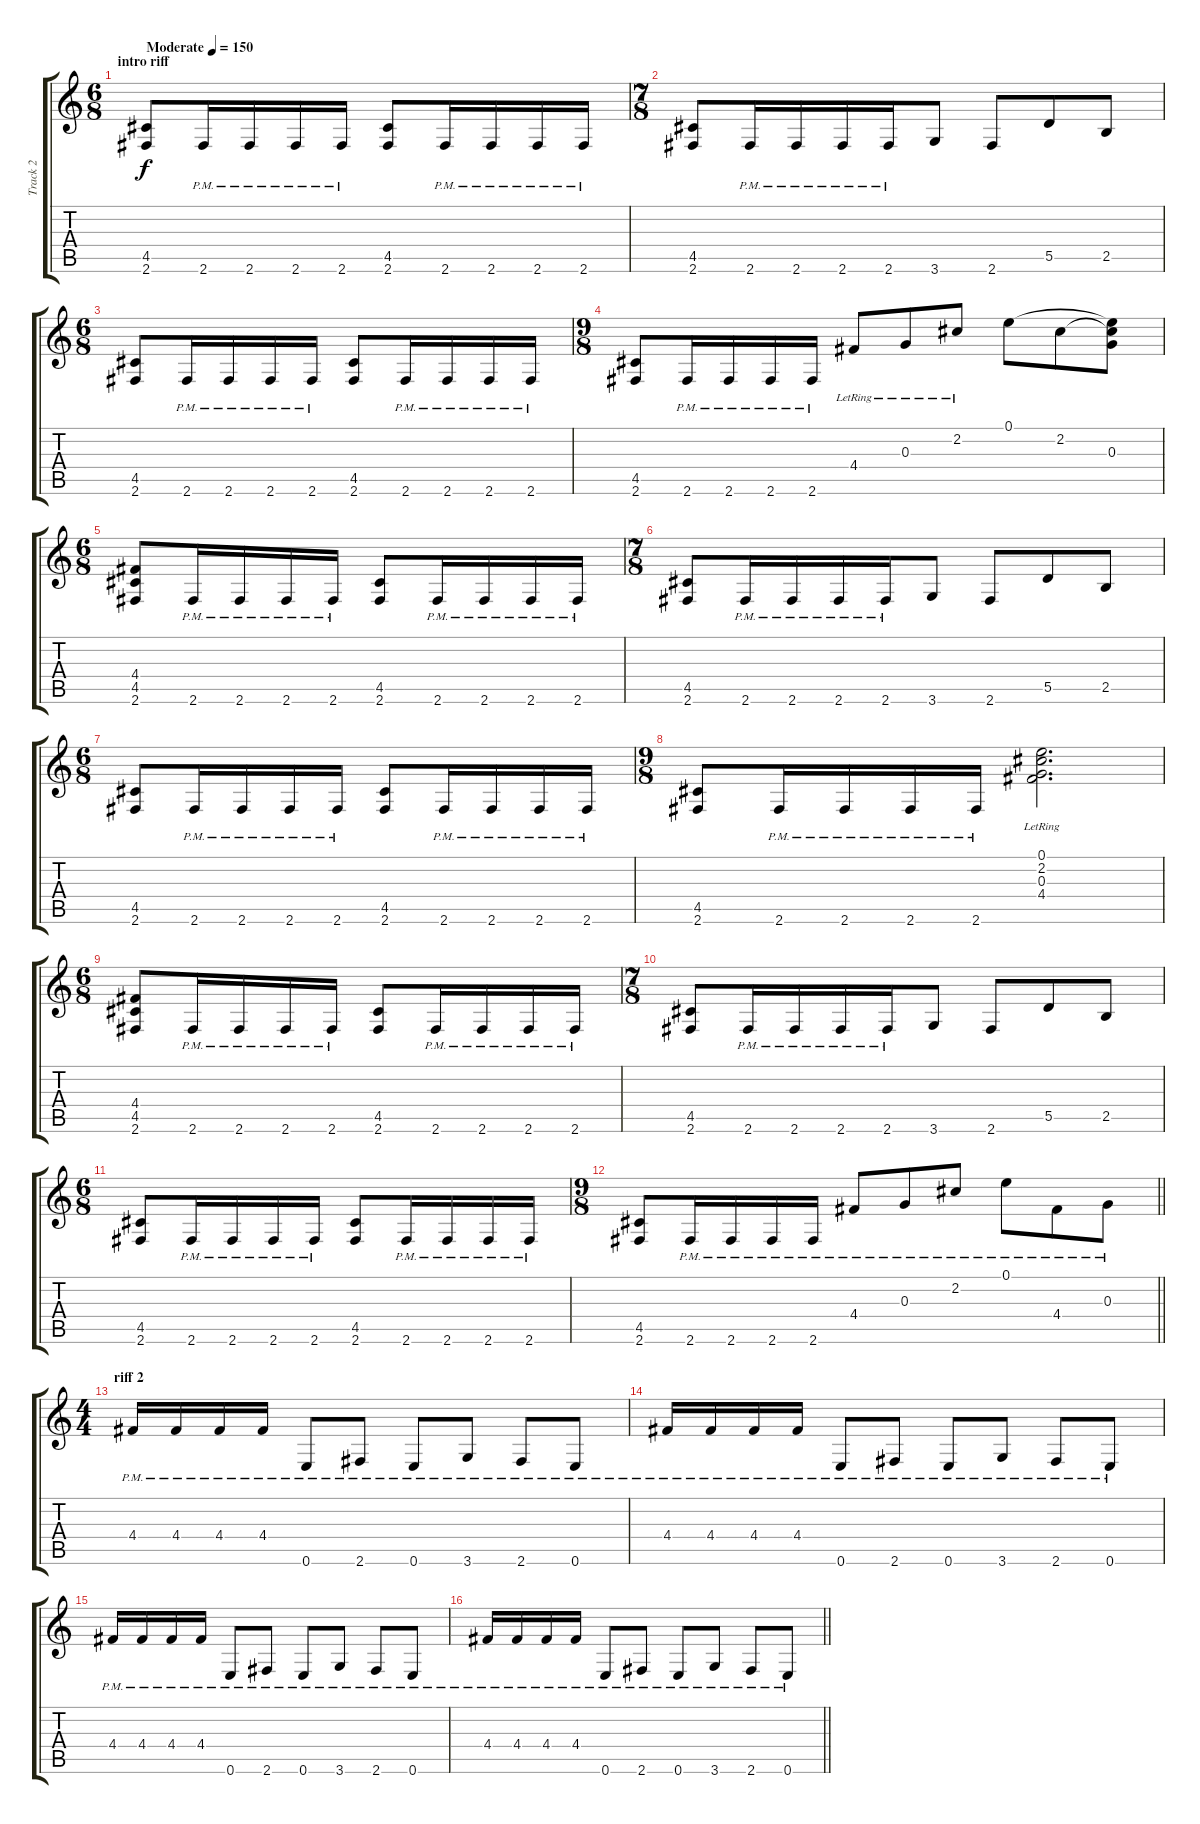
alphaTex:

\track ("Track 2" "Track 2") {instrument distortionguitar}
\staff {score tabs}
\tuning (E4 B3 G3 D3 A2 E2) {hide}
\ts (6 8)
\section ("" "intro riff")
\tempo (150 "Moderate")
\clef g2
\ks c
(4.5 2.6).8{dy f instrument distortionguitar} 2.6{pm}.16 2.6{pm}.16 2.6{pm}.16 2.6{pm}.16 (4.5 2.6).8 2.6{pm}.16 2.6{pm}.16 2.6{pm}.16 2.6{pm}.16 |
\ts (7 8)
(4.5 2.6).8 2.6{pm}.16 2.6{pm}.16 2.6{pm}.16 2.6{pm}.16 3.6.8 2.6.8 5.5.8 2.5.8 |
\ts (6 8)
(4.5 2.6).8 2.6{pm}.16 2.6{pm}.16 2.6{pm}.16 2.6{pm}.16 (4.5 2.6).8 2.6{pm}.16 2.6{pm}.16 2.6{pm}.16 2.6{pm}.16 |
\ts (9 8)
(4.5 2.6).8 2.6{pm}.16 2.6{pm}.16 2.6{pm}.16 2.6{pm}.16 4.4{lr}.8 0.3{lr}.8 2.2{lr}.8 0.1.8 2.2.8 (0.1{t} 2.2{t} 0.3).8 |
\ts (6 8)
(4.4 4.5 2.6).8 2.6{pm}.16 2.6{pm}.16 2.6{pm}.16 2.6{pm}.16 (4.5 2.6).8 2.6{pm}.16 2.6{pm}.16 2.6{pm}.16 2.6{pm}.16 |
\ts (7 8)
(4.5 2.6).8 2.6{pm}.16 2.6{pm}.16 2.6{pm}.16 2.6{pm}.16 3.6.8 2.6.8 5.5.8 2.5.8 |
\ts (6 8)
(4.5 2.6).8 2.6{pm}.16 2.6{pm}.16 2.6{pm}.16 2.6{pm}.16 (4.5 2.6).8 2.6{pm}.16 2.6{pm}.16 2.6{pm}.16 2.6{pm}.16 |
\ts (9 8)
(4.5 2.6).8 2.6{pm}.16 2.6{pm}.16 2.6{pm}.16 2.6{pm}.16 (0.1 2.2 0.3 4.4{lr}).2{d} |
\ts (6 8)
(4.4 4.5 2.6).8 2.6{pm}.16 2.6{pm}.16 2.6{pm}.16 2.6{pm}.16 (4.5 2.6).8 2.6{pm}.16 2.6{pm}.16 2.6{pm}.16 2.6{pm}.16 |
\ts (7 8)
(4.5 2.6).8 2.6{pm}.16 2.6{pm}.16 2.6{pm}.16 2.6{pm}.16 3.6.8 2.6.8 5.5.8 2.5.8 |
\ts (6 8)
(4.5 2.6).8 2.6{pm}.16 2.6{pm}.16 2.6{pm}.16 2.6{pm}.16 (4.5 2.6).8 2.6{pm}.16 2.6{pm}.16 2.6{pm}.16 2.6{pm}.16 |
\ts (9 8)
\barLineRight lightlight
(4.5 2.6).8 2.6{pm}.16 2.6{pm}.16 2.6{pm}.16 2.6{pm}.16 4.4{pm}.8 0.3{pm}.8 2.2{pm}.8 0.1{pm}.8 4.4{pm}.8 0.3{pm}.8 |
\ts (4 4)
\section ("" "riff 2")
4.4{pm}.16 4.4{pm}.16 4.4{pm}.16 4.4{pm}.16 0.6{pm}.8 2.6{pm}.8 0.6{pm}.8 3.6{pm}.8 2.6{pm}.8 0.6{pm}.8 |
4.4{pm}.16 4.4{pm}.16 4.4{pm}.16 4.4{pm}.16 0.6{pm}.8 2.6{pm}.8 0.6{pm}.8 3.6{pm}.8 2.6{pm}.8 0.6{pm}.8 |
4.4{pm}.16 4.4{pm}.16 4.4{pm}.16 4.4{pm}.16 0.6{pm}.8 2.6{pm}.8 0.6{pm}.8 3.6{pm}.8 2.6{pm}.8 0.6{pm}.8 |
\barLineRight lightlight
4.4{pm}.16 4.4{pm}.16 4.4{pm}.16 4.4{pm}.16 0.6{pm}.8 2.6{pm}.8 0.6{pm}.8 3.6{pm}.8 2.6{pm}.8 0.6{pm}.8
